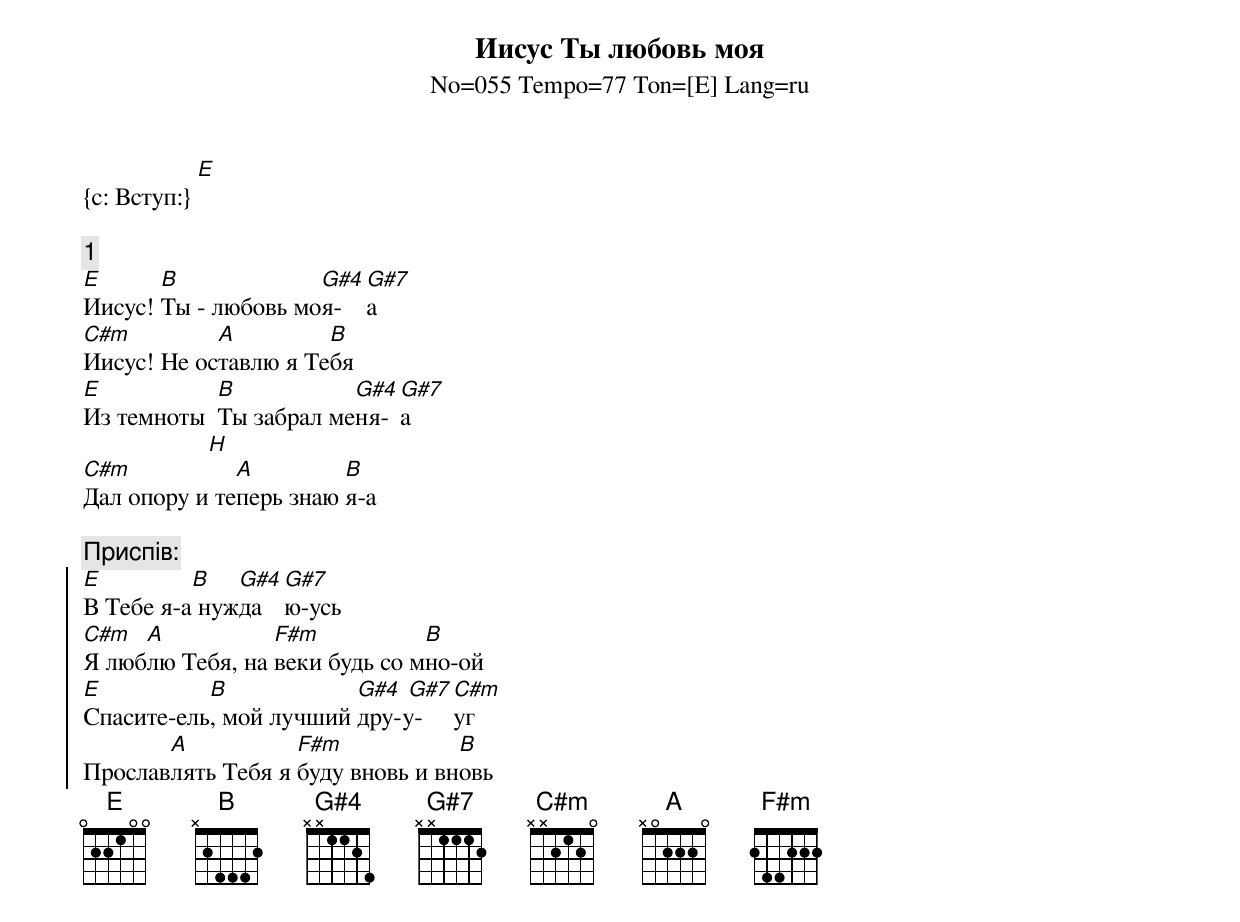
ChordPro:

{title:Иисус Ты любовь моя}
{subtitle:No=055 Tempo=77 Ton=[E] Lang=ru}

{c: Вступ:} [E]

{c: 1}
[E]Иисус! [B]Ты - любовь мо[G#4]я-[G#7]а
[C#m]Иисус! Не ос[A]тавлю я Те[B]бя
[E]Из темноты  [B]Ты забрал ме[G#4]ня-[G#7]а
                    [H]
[C#m]Дал опору и те[A]перь знаю [B]я-а

{c: Приспів:}
{soc}
[E]В Тебе я-а[B] нуж[G#4]да[G#7]ю-усь
[C#m]Я люб[A]лю Тебя, на [F#m]веки будь со м[B]но-ой
[E]Спасите-ель[B], мой лучший [G#4]дру-[ G#7]у-[C#m]уг
Прослав[A]лять Тебя я [F#m]буду вновь и вн[B]овь
{eoc}
